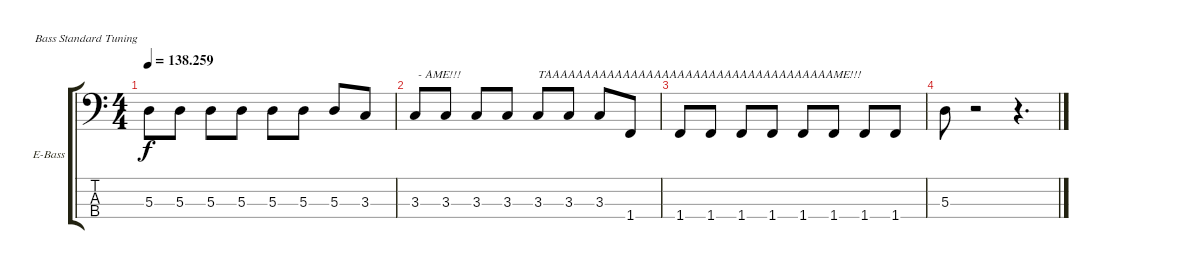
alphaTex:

\bracketExtendMode groupsimilarinstruments
\firstSystemTrackNameOrientation horizontal
\otherSystemsTrackNameOrientation horizontal
\track ("Kim Deal (Bass)" "E-Bass") {instrument electricbasspick}
\staff {score tabs}
\tuning (G2 D2 A1 E1)
\ts (4 4)
\tempo
138.259
\accidentals auto
\clef f4
\ottava regular
\simile none
\ks c
5.3.8{dy f} 5.3.8 5.3.8 5.3.8 5.3.8 5.3.8 5.3.8 3.3.8 |
3.3.8{txt " - AME!!!"} 3.3.8 3.3.8 3.3.8 3.3.8{txt "TAAAAAAAAAAAAAAAAAAAAAAAAAAAAAAAAAAAAAME!!!"} 3.3.8 3.3.8 1.4.8 |
1.4.8 1.4.8 1.4.8 1.4.8 1.4.8 1.4.8 1.4.8 1.4.8 |
5.3.8 r.2 r.4{d}
